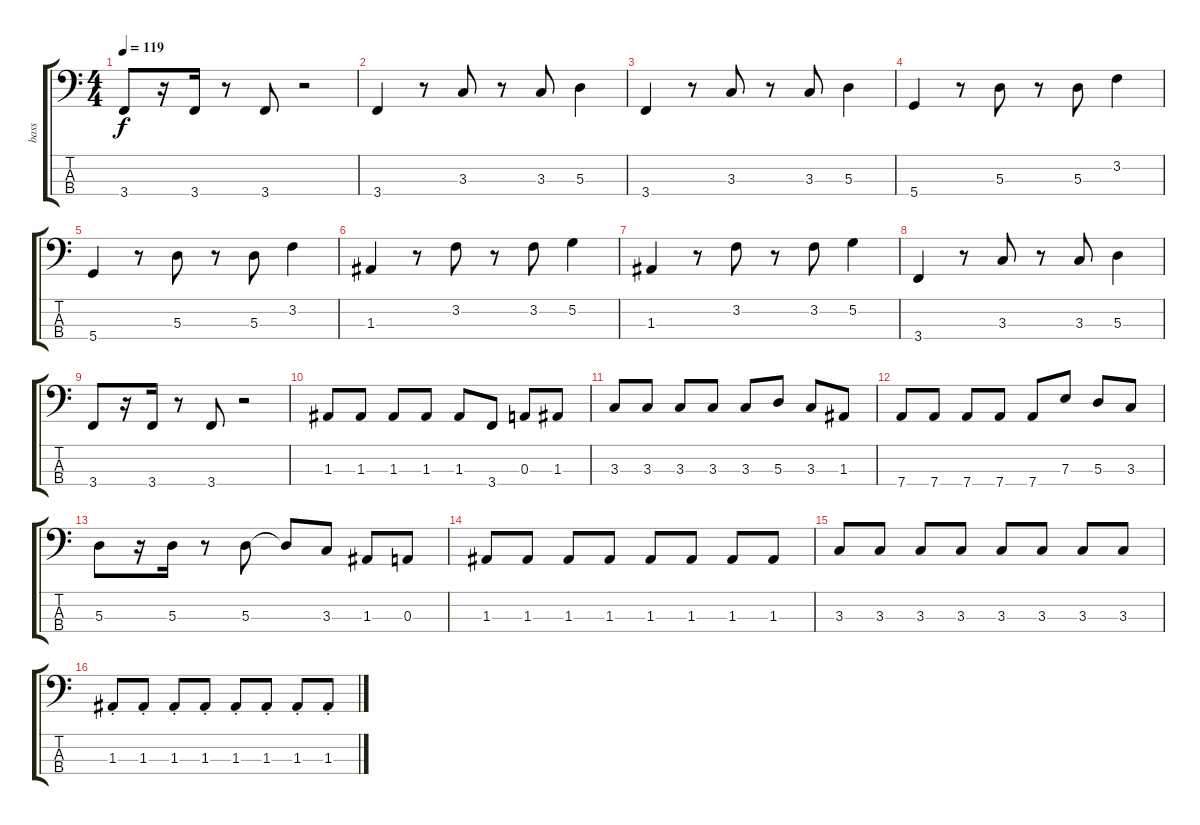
\track ("bass" "bass") {instrument electricbassfinger}
\staff {score tabs}
\tuning (G2 D2 A1 D1) {hide}
\ts (4 4)
\tempo 119
\clef f4
\ks c
3.4.8{dy f} r.16 3.4.16 r.8 3.4.8 r.2 |
3.4.4 r.8 3.3.8 r.8 3.3.8 5.3.4 |
3.4.4 r.8 3.3.8 r.8 3.3.8 5.3.4 |
5.4.4 r.8 5.3.8 r.8 5.3.8 3.2.4 |
5.4.4 r.8 5.3.8 r.8 5.3.8 3.2.4 |
1.3.4 r.8 3.2.8 r.8 3.2.8 5.2.4 |
1.3.4 r.8 3.2.8 r.8 3.2.8 5.2.4 |
3.4.4 r.8 3.3.8 r.8 3.3.8 5.3.4 |
3.4.8 r.16 3.4.16 r.8 3.4.8 r.2 |
1.3.8 1.3.8 1.3.8 1.3.8 1.3.8 3.4.8 0.3.8 1.3.8 |
3.3.8 3.3.8 3.3.8 3.3.8 3.3.8 5.3.8 3.3.8 1.3.8 |
7.4.8 7.4.8 7.4.8 7.4.8 7.4.8 7.3.8 5.3.8 3.3.8 |
5.3.8 r.16 5.3.16 r.8 5.3.8 5.3{t}.8 3.3.8 1.3.8 0.3.8 |
1.3.8 1.3.8 1.3.8 1.3.8 1.3.8 1.3.8 1.3.8 1.3.8 |
3.3.8 3.3.8 3.3.8 3.3.8 3.3.8 3.3.8 3.3.8 3.3.8 |
1.3{st}.8 1.3{st}.8 1.3{st}.8 1.3{st}.8 1.3{st}.8 1.3{st}.8 1.3{st}.8 1.3{st}.8
